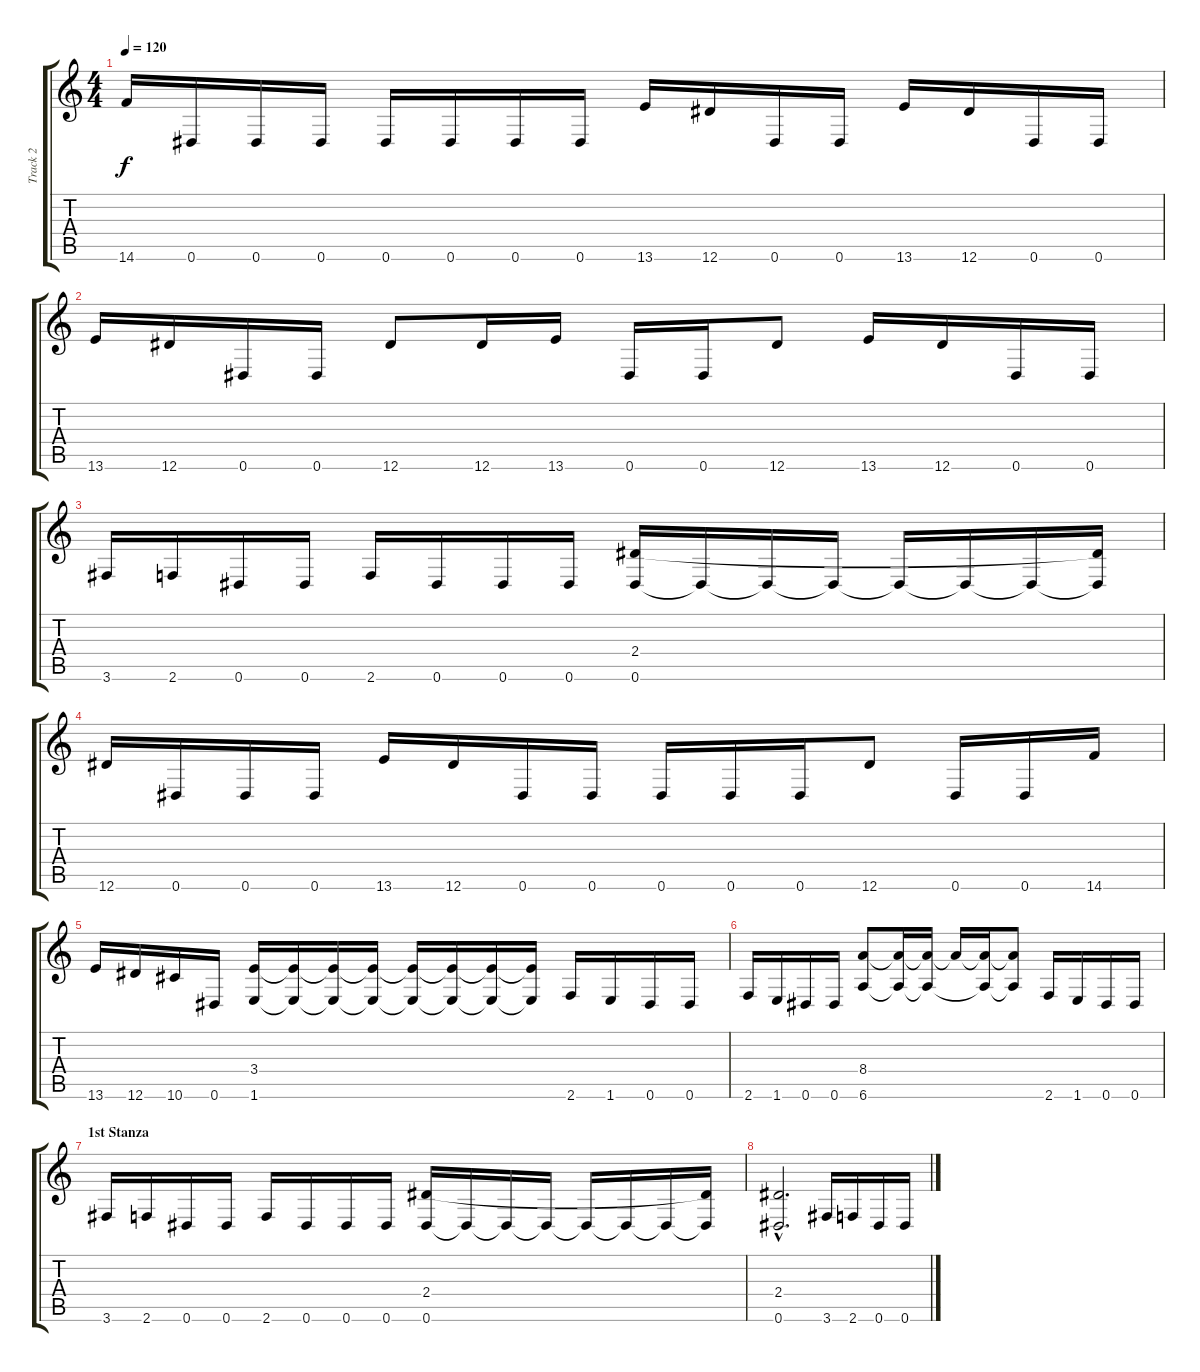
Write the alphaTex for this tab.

\track ("Track 2" "Track 2") {instrument overdrivenguitar}
\staff {score tabs}
\tuning (Eb4 Bb3 Gb3 Db3 Ab2 Eb2) {hide}
\ts (4 4)
\tempo 120
\clef g2
\ks c
14.6.16{dy f} 0.6.16 0.6.16 0.6.16 0.6.16 0.6.16 0.6.16 0.6.16 13.6.16 12.6.16 0.6.16 0.6.16 13.6.16 12.6.16 0.6.16 0.6.16 |
13.6.16 12.6.16 0.6.16 0.6.16 12.6.8 12.6.16 13.6.16 0.6.16 0.6.16 12.6.8 13.6.16 12.6.16 0.6.16 0.6.16 |
3.6.16 2.6.16 0.6.16 0.6.16 2.6.16 0.6.16 0.6.16 0.6.16 (2.4 0.6).16 0.6{t}.16 0.6{t}.16 0.6{t}.16 0.6{t}.16 0.6{t}.16 0.6{t}.16 (2.4{t} 0.6{t}).16 |
12.6.16 0.6.16 0.6.16 0.6.16 13.6.16 12.6.16 0.6.16 0.6.16 0.6.16 0.6.16 0.6.16 12.6.8 0.6.16 0.6.16 14.6.16 |
13.6.16 12.6.16 10.6.16 0.6.16 (3.4 1.6).16 (3.4{t} 1.6{t}).16 (3.4{t} 1.6{t}).16 (3.4{t} 1.6{t}).16 (3.4{t} 1.6{t}).16 (3.4{t} 1.6{t}).16 (3.4{t} 1.6{t}).16 (3.4{t} 1.6{t}).16 2.6.16 1.6.16 0.6.16 0.6.16 |
2.6.16 1.6.16 0.6.16 0.6.16 (8.4 6.6).8 (8.4{t} 6.6{t}).16 (8.4{t} 6.6{t}).16 8.4{t}.16 (8.4{t} 6.6{t}).16 (8.4{t} 6.6{t}).8 2.6.16 1.6.16 0.6.16 0.6.16 |
\section ("" "1st Stanza")
3.6.16 2.6.16 0.6.16 0.6.16 2.6.16 0.6.16 0.6.16 0.6.16 (2.4 0.6).16 0.6{t}.16 0.6{t}.16 0.6{t}.16 0.6{t}.16 0.6{t}.16 0.6{t}.16 (2.4{t} 0.6{t}).16 |
(2.4{hac} 0.6{hac}).2{d} 3.6.16 2.6.16 0.6.16 0.6.16
